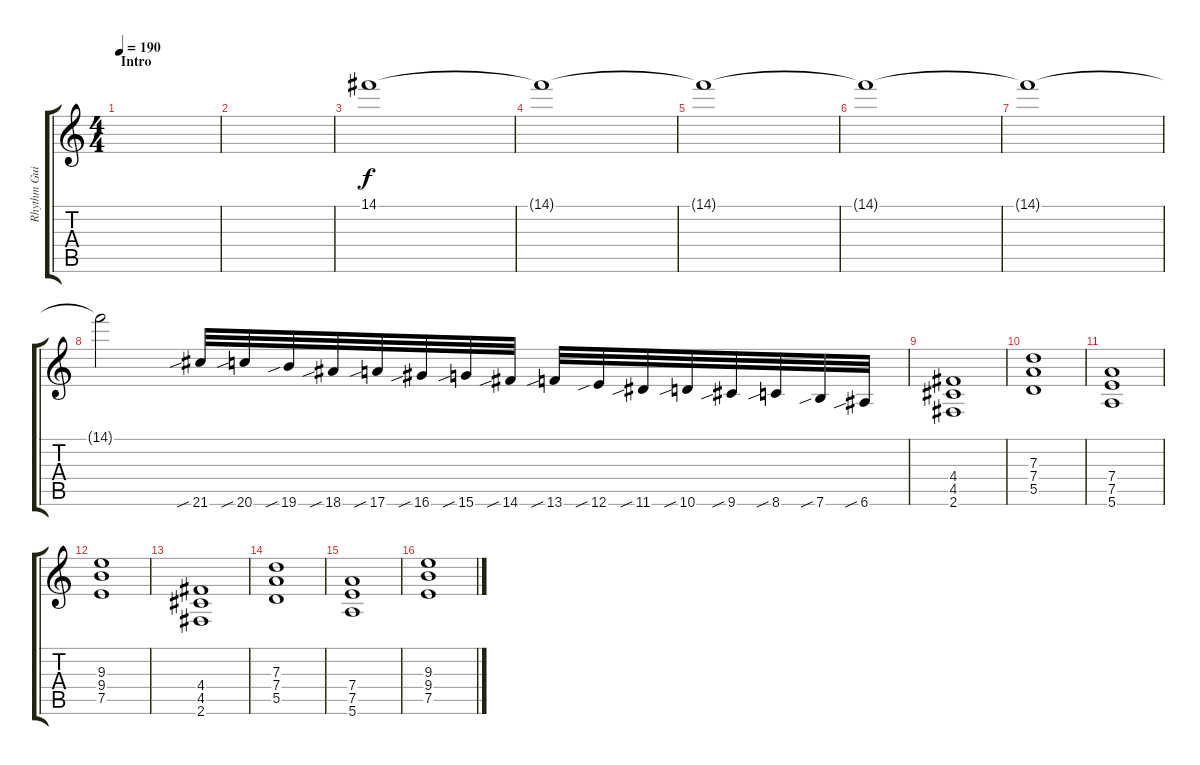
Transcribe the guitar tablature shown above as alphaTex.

\track ("Rhythm Guitar " "Rhythm Gui") {instrument overdrivenguitar}
\staff {score tabs}
\tuning (E4 B3 G3 D3 A2 E2) {hide}
\ts (4 4)
\section ("" "Intro")
\tempo 190
\clef g2
\ks c
|
|
14.1.1{volume 4} |
14.1{t}.1 |
14.1{t}.1 |
14.1{t}.1 |
14.1{t}.1 |
14.1{t}.2 21.6{sib}.32{volume 12} 20.6{sib}.32 19.6{sib}.32 18.6{sib}.32 17.6{sib}.32 16.6{sib}.32 15.6{sib}.32 14.6{sib}.32 13.6{sib}.32 12.6{sib}.32 11.6{sib}.32 10.6{sib}.32 9.6{sib}.32 8.6{sib}.32 7.6{sib}.32 6.6{sib}.32 |
(4.4 4.5 2.6).1 |
(7.3 7.4 5.5).1 |
(7.4 7.5 5.6).1 |
(9.3 9.4 7.5).1 |
(4.4 4.5 2.6).1 |
(7.3 7.4 5.5).1 |
(7.4 7.5 5.6).1 |
(9.3 9.4 7.5).1
